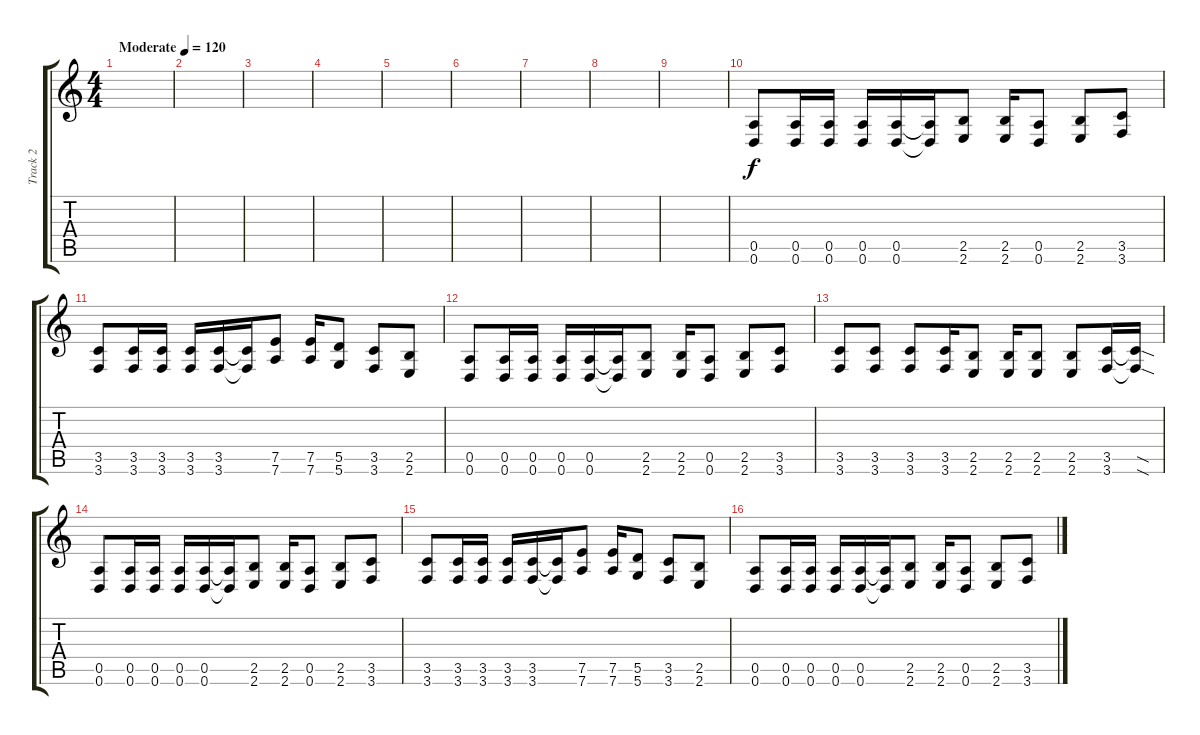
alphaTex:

\track ("Track 2" "Track 2") {instrument overdrivenguitar}
\staff {score tabs}
\tuning (E4 B3 G3 D3 A2 D2) {hide}
\ts (4 4)
\tempo (120 "Moderate")
\clef g2
\ks c
|
|
|
|
|
|
|
|
|
(0.5 0.6).8 (0.5 0.6).16 (0.5 0.6).16 (0.5 0.6).16 (0.5 0.6).16 (0.5{t} 0.6{t}).16 (2.5 2.6).8 (2.5 2.6).16 (0.5 0.6).8 (2.5 2.6).8 (3.5 3.6).8 |
(3.5 3.6).8 (3.5 3.6).16 (3.5 3.6).16 (3.5 3.6).16 (3.5 3.6).16 (3.5{t} 3.6{t}).16 (7.5 7.6).8 (7.5 7.6).16 (5.5 5.6).8 (3.5 3.6).8 (2.5 2.6).8 |
(0.5 0.6).8 (0.5 0.6).16 (0.5 0.6).16 (0.5 0.6).16 (0.5 0.6).16 (0.5{t} 0.6{t}).16 (2.5 2.6).8 (2.5 2.6).16 (0.5 0.6).8 (2.5 2.6).8 (3.5 3.6).8 |
(3.5 3.6).8 (3.5 3.6).8 (3.5 3.6).8 (3.5 3.6).16 (2.5 2.6).8 (2.5 2.6).16 (2.5 2.6).8 (2.5 2.6).8 (3.5 3.6).16 (3.5{sod t} 3.6{sod t}).16 |
(0.5 0.6).8 (0.5 0.6).16 (0.5 0.6).16 (0.5 0.6).16 (0.5 0.6).16 (0.5{t} 0.6{t}).16 (2.5 2.6).8 (2.5 2.6).16 (0.5 0.6).8 (2.5 2.6).8 (3.5 3.6).8 |
(3.5 3.6).8 (3.5 3.6).16 (3.5 3.6).16 (3.5 3.6).16 (3.5 3.6).16 (3.5{t} 3.6{t}).16 (7.5 7.6).8 (7.5 7.6).16 (5.5 5.6).8 (3.5 3.6).8 (2.5 2.6).8 |
(0.5 0.6).8 (0.5 0.6).16 (0.5 0.6).16 (0.5 0.6).16 (0.5 0.6).16 (0.5{t} 0.6{t}).16 (2.5 2.6).8 (2.5 2.6).16 (0.5 0.6).8 (2.5 2.6).8 (3.5 3.6).8
